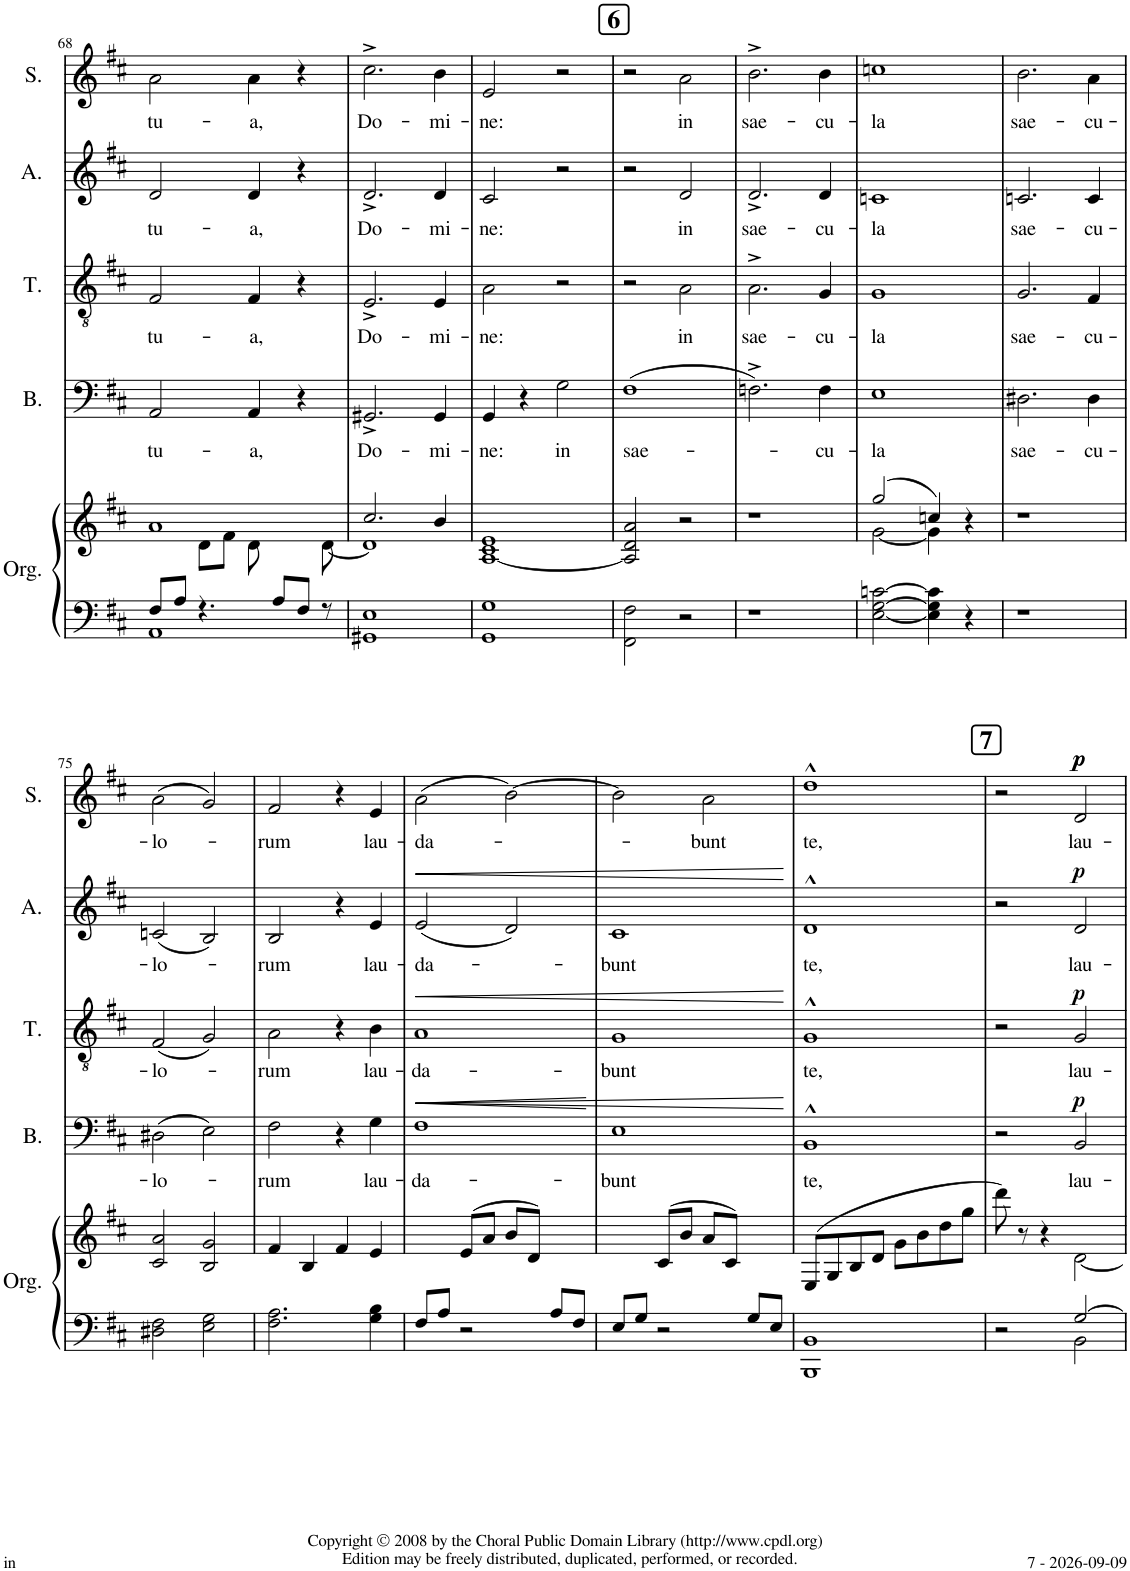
**kern	**kern	**kern	**text	**dynam	**kern	**text	**dynam	**kern	**text	**dynam	**kern	**text	**dynam
*part5	*part5	*part4	*part4	*part4	*part3	*part3	*part3	*part2	*part2	*part2	*part1	*part1	*part1
*staff6	*staff5	*staff4	*staff4	*staff4	*staff3	*staff3	*staff3	*staff2	*staff2	*staff2	*staff1	*staff1	*staff1
*I"Orgue	*	*I"Bass	*	*	*I"Ténor	*	*	*I"Alto	*	*	*I"Soprano	*	*
*I'Org.	*	*I'B.	*	*	*I'T.	*	*	*I'A.	*	*	*I'S.	*	*
!!LO:PB:g=z
*clefF4	*clefG2	*clefF4	*	*	*clefGv2	*	*	*clefG2	*	*	*clefG2	*	*
*k[f#c#]	*k[f#c#]	*k[f#c#]	*	*	*k[f#c#]	*	*	*k[f#c#]	*	*	*k[f#c#]	*	*
*D:	*D:	*D:	*	*	*	*	*	*D:	*	*	*D:	*	*
*M4/4	*M4/4	*M4/4	*	*	*M4/4	*	*	*M4/4	*	*	*M4/4	*	*
=68	=68	=68	=68	=68	=68	=68	=68	=68	=68	=68	=68	=68	=68
*^	*^	*	*	*	*	*	*	*	*	*	*	*	*
!	!	!	!	!	!LO:LY:b	!	!	!LO:LY:b	!	!	!LO:LY:b	!	!	!LO:LY:b	!
8F#/L	1AA	1a	4ryy	2AA/	tu-	.	2F#/	tu-	.	2d/	tu-	.	2a\	tu-	.
8A/J	.	.	.	.	.	.	.	.	.	.	.	.	.	.	.
4.r	.	.	8d\L	.	.	.	.	.	.	.	.	.	.	.	.
.	.	.	8f#\J	.	.	.	.	.	.	.	.	.	.	.	.
!	!	!	!	!	!LO:LY:b	!	!	!LO:LY:b	!	!	!LO:LY:b	!	!	!LO:LY:b	!
.	.	.	8d\	4AA/	-a,	.	4F#/	-a,	.	4d/	-a,	.	4a\	-a,	.
8A/L	.	.	4ryy	.	.	.	.	.	.	.	.	.	.	.	.
8F#/J	.	.	.	4r	.	.	4r	.	.	4r	.	.	4r	.	.
8r	.	.	[<8d\	.	.	.	.	.	.	.	.	.	.	.	.
*v	*v	*	*	*	*	*	*	*	*	*	*	*	*	*	*
=69	=69	=69	=69	=69	=69	=69	=69	=69	=69	=69	=69	=69	=69	=69
!	!	!	!	!LO:LY:b	!	!	!LO:LY:b	!	!	!LO:LY:b	!	!	!LO:LY:b	!
1GG#X 1E	2.cc#/	1d]	2.GG#X^/	Do-	.	2.E^/	Do-	.	2.d^/	Do-	.	2.cc#^\	Do-	.
!	!	!	!	!LO:LY:b	!	!	!LO:LY:b	!	!	!LO:LY:b	!	!	!LO:LY:b	!
.	4b/	.	4GG#/	-mi-	.	4E/	-mi-	.	4d/	-mi-	.	4b\	-mi-	.
*	*v	*v	*	*	*	*	*	*	*	*	*	*	*	*
=70	=70	=70	=70	=70	=70	=70	=70	=70	=70	=70	=70	=70	=70
!	!	!	!LO:LY:b	!	!	!LO:LY:b	!	!	!LO:LY:b	!	!	!LO:LY:b	!
1GG 1G	[<1A 1c# 1e	4GG/	-ne:	.	2A\	-ne:	.	2c#/	-ne:	.	2e/	-ne:	.
.	.	4r	.	.	.	.	.	.	.	.	.	.	.
!	!	!	!LO:LY:b	!	!	!	!	!	!	!	!	!	!
.	.	2G\	in	.	2r	.	.	2r	.	.	2r	.	.
!!LO:REH:place=s1:a:B:cj:fs=14:t=6
=71	=71	=71	=71	=71	=71	=71	=71	=71	=71	=71	=71	=71	=71
!	!	!	!LO:LY:b	!	!	!	!	!	!	!	!	!	!
2FF#\ 2F#\	2A/] 2d/ 2a/	(>1F#	sae-	.	2r	.	.	2r	.	.	2r	.	.
!	!	!	!	!	!	!LO:LY:b	!	!	!LO:LY:b	!	!	!LO:LY:b	!
2r	2r	.	.	.	2A\	in	.	2d/	in	.	2a\	in	.
=72	=72	=72	=72	=72	=72	=72	=72	=72	=72	=72	=72	=72	=72
!	!	!	!	!	!	!LO:LY:b	!	!	!LO:LY:b	!	!	!LO:LY:b	!
1r	1r	2.Fn^\)	.	.	2.A^\	sae-	.	2.d^/	sae-	.	2.b^\	sae-	.
!	!	!	!LO:LY:b	!	!	!LO:LY:b	!	!	!LO:LY:b	!	!	!LO:LY:b	!
.	.	4F\	-cu-	.	4G/	-cu-	.	4d/	-cu-	.	4b\	-cu-	.
=73	=73	=73	=73	=73	=73	=73	=73	=73	=73	=73	=73	=73	=73
*	*^	*	*	*	*	*	*	*	*	*	*	*	*
!	!	!	!	!LO:LY:b	!	!	!LO:LY:b	!	!	!LO:LY:b	!	!	!LO:LY:b	!
[<2E\ [>2G\ [>2cn\	(>2gg/	[<2g\	1E	-la	.	1G	-la	.	1cn	-la	.	1ccn	-la	.
4E\] 4G\] 4c\]	4ccn/)	4g\]	.	.	.	.	.	.	.	.	.	.	.	.
4r	4r	4ryy	.	.	.	.	.	.	.	.	.	.	.	.
=74	=74	=74	=74	=74	=74	=74	=74	=74	=74	=74	=74	=74	=74	=74
!	!	!	!	!LO:LY:b	!	!	!LO:LY:b	!	!	!LO:LY:b	!	!	!LO:LY:b	!
*	*v	*v	*	*	*	*	*	*	*	*	*	*	*	*
1r	1r	2.D#X\	sae-	.	2.G/	sae-	.	2.cn/	sae-	.	2.b\	sae-	.
!	!	!	!LO:LY:b	!	!	!LO:LY:b	!	!	!LO:LY:b	!	!	!LO:LY:b	!
.	.	4D#\	-cu-	.	4F#/	-cu-	.	4c/	-cu-	.	4a\	-cu-	.
!!LO:LB:g=z
=75	=75	=75	=75	=75	=75	=75	=75	=75	=75	=75	=75	=75	=75
!	!	!	!LO:LY:b	!	!	!LO:LY:b	!	!	!LO:LY:b	!	!	!LO:LY:b	!
2D#X\ 2F#\	2c#/ 2a/	(>2D#X\	-lo-	.	(<2F#/	-lo-	.	(<2cn/	-lo-	.	(>2a\	-lo-	.
2E\ 2G\	2B/ 2g/	2E\)	.	.	2G/)	.	.	2B/)	.	.	2g/)	.	.
=76	=76	=76	=76	=76	=76	=76	=76	=76	=76	=76	=76	=76	=76
!	!	!	!LO:LY:b	!	!	!LO:LY:b	!	!	!LO:LY:b	!	!	!LO:LY:b	!
2.F#\ 2.A\	4f#/	2F#\	-rum	.	2A\	-rum	.	2B/	-rum	.	2f#/	-rum	.
.	4B/	.	.	.	.	.	.	.	.	.	.	.	.
.	4f#/	4r	.	.	4r	.	.	4r	.	.	4r	.	.
!	!	!	!LO:LY:b	!	!	!LO:LY:b	!	!	!LO:LY:b	!	!	!LO:LY:b	!
4G\ 4B\	4e/	4G\	lau-	.	4B\	lau-	.	4e/	lau-	.	4e/	lau-	.
=77	=77	=77	=77	=77	=77	=77	=77	=77	=77	=77	=77	=77	=77
!	!	!	!LO:LY:b	!LO:HP:b	!	!LO:LY:b	!LO:HP:b	!	!LO:LY:b	!LO:HP:b	!	!LO:LY:b	!
8F#/L	4ryy	1F#	-da-	<	1A	-da-	<	(<2e/	-da-	<	(>2a\	-da-	.
8A/J	.	.	.	.	.	.	.	.	.	.	.	.	.
2r	(>8e/L	.	.	.	.	.	.	.	.	.	.	.	.
.	8a/J	.	.	.	.	.	.	.	.	.	.	.	.
.	8b/L	.	.	.	.	.	.	2d/)	.	.	[>2b\)	.	.
.	8d/J)	.	.	.	.	.	.	.	.	.	.	.	.
8A/L	4ryy	.	.	.	.	.	.	.	.	.	.	.	.
8F#/J	.	.	.	.	.	.	.	.	.	.	.	.	.
.	.	.	.	[	.	.	.	.	.	.	.	.	.
=78	=78	=78	=78	=78	=78	=78	=78	=78	=78	=78	=78	=78	=78
!	!	!	!LO:LY:b	!LO:HP:b	!	!LO:LY:b	!	!	!LO:LY:b	!	!	!	!
8E/L	4ryy	1E	-bunt	<	1G	-bunt	.	1c#	bunt	.	2b\]	.	.
8G/J	.	.	.	.	.	.	.	.	.	.	.	.	.
2r	(>8c#/L	.	.	.	.	.	.	.	.	.	.	.	.
.	8b/J	.	.	.	.	.	.	.	.	.	.	.	.
!	!	!	!	!	!	!	!	!	!	!	!	!LO:LY:b	!
.	8a/L	.	.	.	.	.	.	.	.	.	2a\	-bunt	.
.	8c#/J)	.	.	.	.	.	.	.	.	.	.	.	.
8G/L	4ryy	.	.	.	.	.	.	.	.	.	.	.	.
8E/J	.	.	.	.	.	.	.	.	.	.	.	.	.
.	.	.	.	[	.	.	[	.	.	[	.	.	.
=79	=79	=79	=79	=79	=79	=79	=79	=79	=79	=79	=79	=79	=79
!	!	!	!LO:LY:b	!	!	!LO:LY:b	!	!	!LO:LY:b	!	!	!LO:LY:b	!
1BBB 1BB	(>8E/L	1BB^^	te,	.	1G^^	te,	.	1d^^	te,	.	1dd^^	te,	.
.	8G/	.	.	.	.	.	.	.	.	.	.	.	.
.	8B/	.	.	.	.	.	.	.	.	.	.	.	.
.	8d/J	.	.	.	.	.	.	.	.	.	.	.	.
.	8g\L	.	.	.	.	.	.	.	.	.	.	.	.
.	8b\	.	.	.	.	.	.	.	.	.	.	.	.
.	8dd\	.	.	.	.	.	.	.	.	.	.	.	.
.	8gg\J	.	.	.	.	.	.	.	.	.	.	.	.
!!LO:REH:place=s1:a:B:cj:fs=14:t=7
=80	=80	=80	=80	=80	=80	=80	=80	=80	=80	=80	=80	=80	=80
*^	*^	*	*	*	*	*	*	*	*	*	*	*	*
2r	2ryy	8ddd\)	2ryy	2r	.	.	2r	.	.	2r	.	.	2r	.	.
.	.	8r	.	.	.	.	.	.	.	.	.	.	.	.	.
.	.	4r	.	.	.	.	.	.	.	.	.	.	.	.	.
!	!	!	!	!	!LO:LY:b	!LO:DY:a	!	!LO:LY:b	!LO:DY:a	!	!LO:LY:b	!LO:DY:a	!	!LO:LY:b	!LO:DY:a
!	!	!	!	!	!	!	!	!	!	!	!	!	!	!	!LO:DY:n=1:a
[>2G/	2BB\	2ryy	[<2d\	2BB/	lau-	p	2G/	lau-	p	2d/	lau-	p	2d/	lau-	p p
*v	*v	*	*	*	*	*	*	*	*	*	*	*	*	*	*
*	*v	*v	*	*	*	*	*	*	*	*	*	*	*	*
=	=	=	=	=	=	=	=	=	=	=	=	=	=
*-	*-	*-	*-	*-	*-	*-	*-	*-	*-	*-	*-	*-	*-
